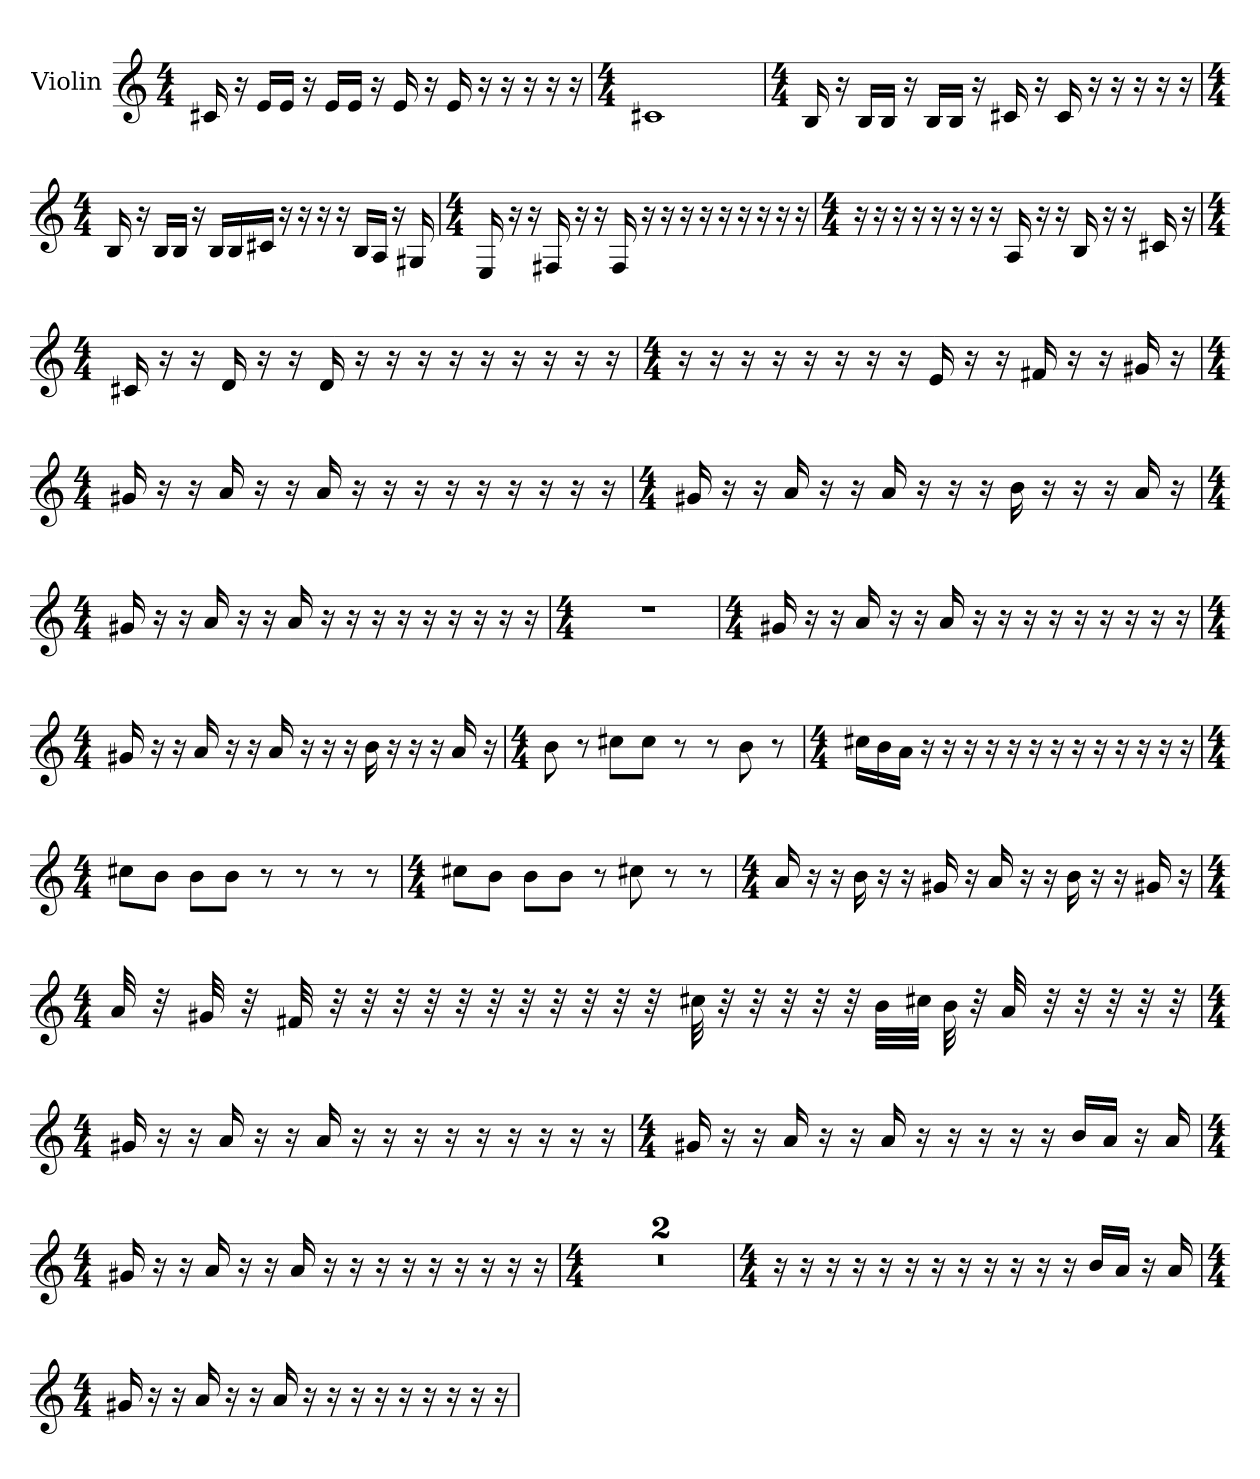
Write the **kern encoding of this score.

**kern
*part1
*staff1
*I"Violin
*I'Vln
*M4/4
=
16c#X
16r
16eLL
16eJJ
16r
16eLL
16eJJ
16r
16e
16r
16e
16r
16r
16r
16r
16r
=
*M4/4
1c#X
=
*M4/4
16B
16r
16BLL
16BJJ
16r
16BLL
16BJJ
16r
16c#X
16r
16c#
16r
16r
16r
16r
16r
=
*M4/4
16B
16r
16BLL
16BJJ
16r
16BLL
16B
16c#XJJ
16r
16r
16r
16r
16BLL
16AJJ
16r
16G#X
=
*M4/4
16E
16r
16r
16F#X
16r
16r
16F#
16r
16r
16r
16r
16r
16r
16r
16r
16r
=
*M4/4
16r
16r
16r
16r
16r
16r
16r
16r
16A
16r
16r
16B
16r
16r
16c#X
16r
=
*M4/4
16c#X
16r
16r
16d
16r
16r
16d
16r
16r
16r
16r
16r
16r
16r
16r
16r
=
*M4/4
16r
16r
16r
16r
16r
16r
16r
16r
16e
16r
16r
16f#X
16r
16r
16g#X
16r
=
*M4/4
16g#X
16r
16r
16a
16r
16r
16a
16r
16r
16r
16r
16r
16r
16r
16r
16r
=
*M4/4
16g#X
16r
16r
16a
16r
16r
16a
16r
16r
16r
16b
16r
16r
16r
16a
16r
=
*M4/4
16g#X
16r
16r
16a
16r
16r
16a
16r
16r
16r
16r
16r
16r
16r
16r
16r
=
*M4/4
1r
=
*M4/4
16g#X
16r
16r
16a
16r
16r
16a
16r
16r
16r
16r
16r
16r
16r
16r
16r
=
*M4/4
16g#X
16r
16r
16a
16r
16r
16a
16r
16r
16r
16b
16r
16r
16r
16a
16r
=
*M4/4
8b
8r
8cc#XL
8cc#J
8r
8r
8b
8r
=
*M4/4
16cc#XLL
16b
16aJJ
16r
16r
16r
16r
16r
16r
16r
16r
16r
16r
16r
16r
16r
=
*M4/4
8cc#XL
8bJ
8bL
8bJ
8r
8r
8r
8r
=
*M4/4
8cc#XL
8bJ
8bL
8bJ
8r
8cc#X
8r
8r
=
*M4/4
16a
16r
16r
16b
16r
16r
16g#X
16r
16a
16r
16r
16b
16r
16r
16g#X
16r
=
*M4/4
32a
32r
32g#X
32r
32f#X
32r
32r
32r
32r
32r
32r
32r
32r
32r
32r
32r
32cc#X
32r
32r
32r
32r
32r
32bLLL
32cc#XJJJ
32b
32r
32a
32r
32r
32r
32r
32r
=
*M4/4
16g#X
16r
16r
16a
16r
16r
16a
16r
16r
16r
16r
16r
16r
16r
16r
16r
=
*M4/4
16g#X
16r
16r
16a
16r
16r
16a
16r
16r
16r
16r
16r
16bLL
16aJJ
16r
16a
=
*M4/4
16g#X
16r
16r
16a
16r
16r
16a
16r
16r
16r
16r
16r
16r
16r
16r
16r
=
*M4/4
1r
=
*M4/4
1r
=
*M4/4
16r
16r
16r
16r
16r
16r
16r
16r
16r
16r
16r
16r
16bLL
16aJJ
16r
16a
=
*M4/4
16g#X
16r
16r
16a
16r
16r
16a
16r
16r
16r
16r
16r
16r
16r
16r
16r
=
*-
